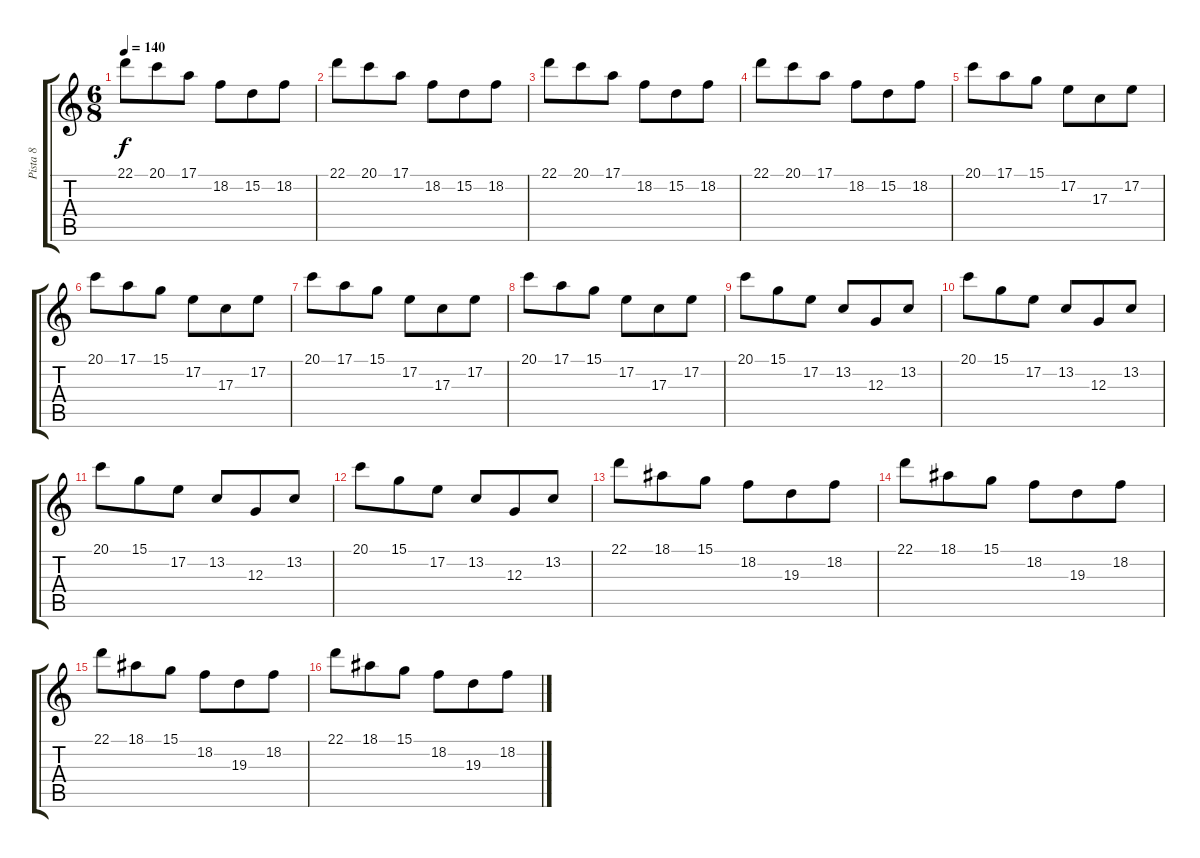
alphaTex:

\track ("Pista 8" "Pista 8") {instrument tremolostrings}
\staff {score tabs}
\tuning (E4 B3 G3 D3 A2 E2) {hide}
\ts (6 8)
\tempo 140
\clef g2
\ks c
22.1.8{dy f volume 9} 20.1.8 17.1.8 18.2.8 15.2.8 18.2.8 |
22.1.8{volume 9} 20.1.8 17.1.8 18.2.8 15.2.8 18.2.8 |
22.1.8{volume 9} 20.1.8 17.1.8 18.2.8 15.2.8 18.2.8 |
22.1.8{volume 9} 20.1.8 17.1.8 18.2.8 15.2.8 18.2.8 |
20.1.8 17.1.8 15.1.8 17.2.8 17.3.8 17.2.8 |
20.1.8 17.1.8 15.1.8 17.2.8 17.3.8 17.2.8 |
20.1.8 17.1.8 15.1.8 17.2.8 17.3.8 17.2.8 |
20.1.8 17.1.8 15.1.8 17.2.8 17.3.8 17.2.8 |
20.1.8 15.1.8 17.2.8 13.2.8 12.3.8 13.2.8 |
20.1.8 15.1.8 17.2.8 13.2.8 12.3.8 13.2.8 |
20.1.8 15.1.8 17.2.8 13.2.8 12.3.8 13.2.8 |
20.1.8 15.1.8 17.2.8 13.2.8 12.3.8 13.2.8 |
22.1.8 18.1.8 15.1.8 18.2.8 19.3.8 18.2.8 |
22.1.8 18.1.8 15.1.8 18.2.8 19.3.8 18.2.8 |
22.1.8 18.1.8 15.1.8 18.2.8 19.3.8 18.2.8 |
22.1.8 18.1.8 15.1.8 18.2.8 19.3.8 18.2.8
